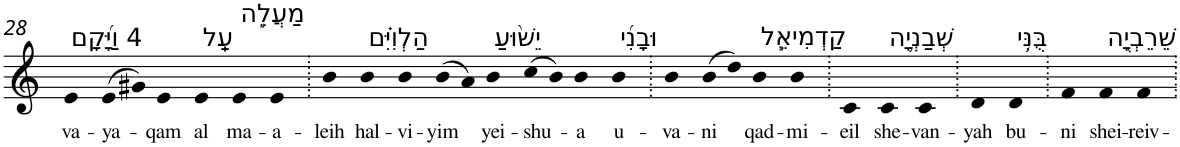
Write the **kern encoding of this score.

**kern	**text
*part1	*part1
*staff1	*staff1
*I"Piano	*
*I'Pno	*
!!LO:PB:g=z
*clefG2	*
*k[]	*
=28	=28
!LO:TX:a:t=4 וַיָּ֜קָם	!
!	!LO:LY:b
4e	va-
!	!LO:LY:b
(>8e	-ya-
8g#X)	.
!	!LO:LY:b
4e	-qam
!LO:TX:a:t=עַֽל	!
!	!LO:LY:b
4e	al
!LO:TX:a:t=מַעֲלֵ֣ה	!
!	!LO:LY:b
4e	ma-
!	!LO:LY:b
4e	-a-
=29.	=29.
!	!LO:LY:b
4b	-leih
!LO:TX:a:t=הַלְוִיִּ֗ם	!
!	!LO:LY:b
4b	hal-
!	!LO:LY:b
4b	-vi-
!	!LO:LY:b
(>8b	-yim
8a)	.
!LO:TX:a:t=יֵשׁ֨וּעַ	!
!	!LO:LY:b
4b	yei-
!	!LO:LY:b
(>8cc	-shu-
8b)	.
!	!LO:LY:b
4b	-a
!LO:TX:a:t=וּבָנִ֜י	!
!	!LO:LY:b
4b	u-
=30.	=30.
!	!LO:LY:b
4b	-va-
!	!LO:LY:b
(>8b	-ni
8dd)	.
!LO:TX:a:t=קַדְמִיאֵ֧ל	!
!	!LO:LY:b
4b	qad-
!	!LO:LY:b
4b	-mi-
=31.	=31.
!	!LO:LY:b
4c	-eil
!LO:TX:a:t=שְׁבַנְיָ֛ה	!
!	!LO:LY:b
4c	she-
!	!LO:LY:b
4c	-van-
=32.	=32.
!	!LO:LY:b
4d	-yah
!LO:TX:a:t=בֻּנִּ֥י	!
!	!LO:LY:b
4d	bu-
=33.	=33.
!	!LO:LY:b
4f	-ni
!LO:TX:a:t=שֵׁרֵבְיָ֖ה	!
!	!LO:LY:b
4f	shei-
!	!LO:LY:b
4f	-reiv-
=.	=.
*-	*-
